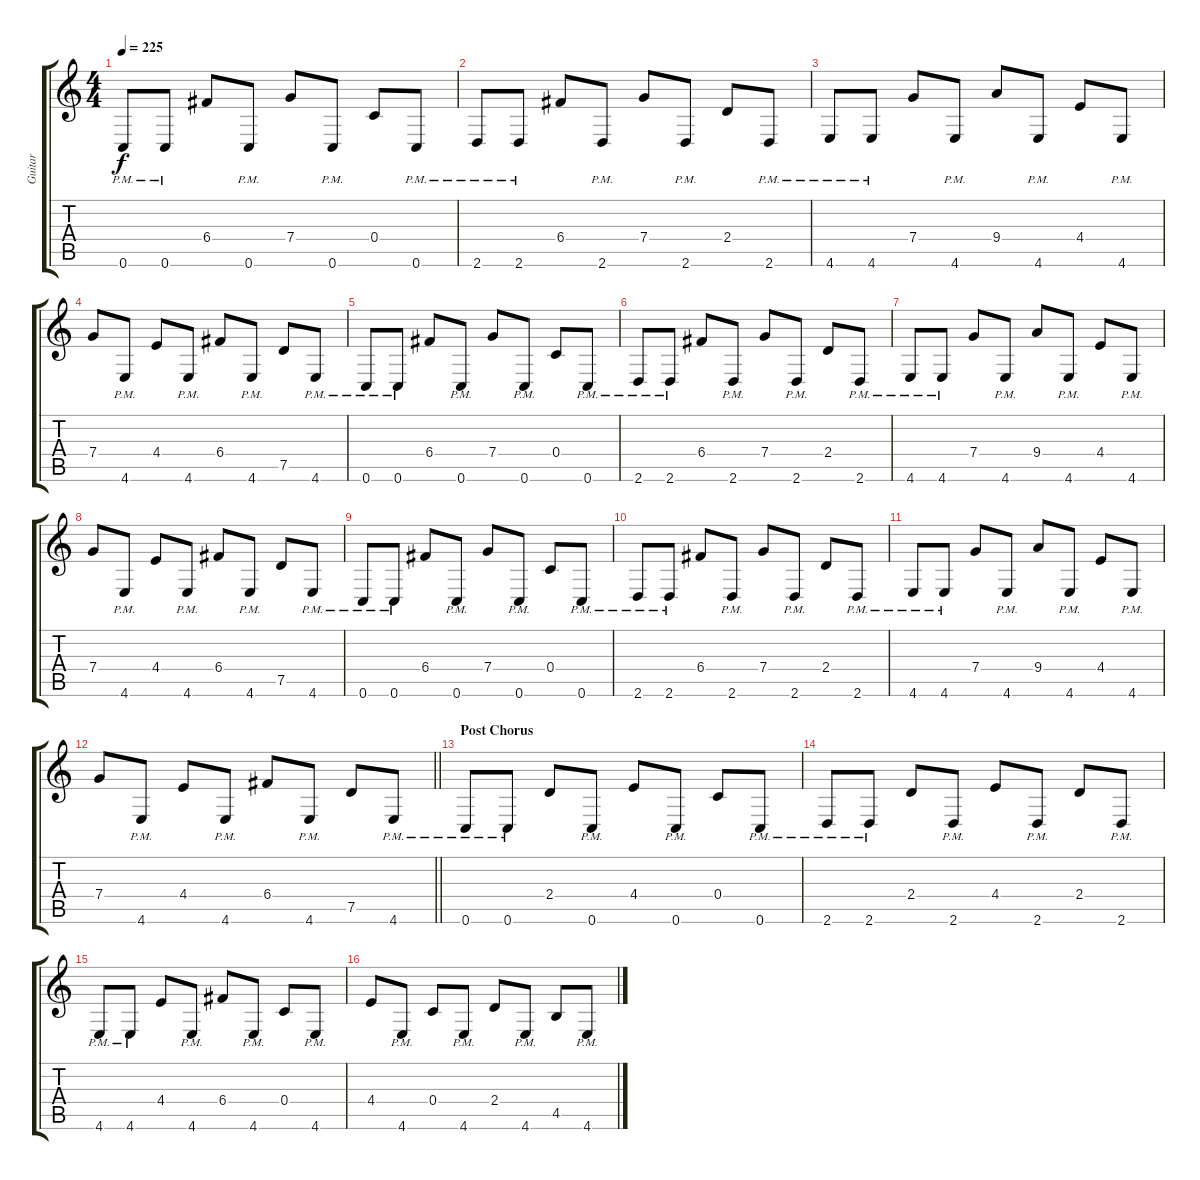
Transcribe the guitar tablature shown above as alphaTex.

\track ("Guitar" "Guitar") {instrument distortionguitar}
\staff {score tabs}
\tuning (D4 A3 F3 C3 G2 C2) {hide}
\ts (4 4)
\tempo 225
\clef g2
\ks c
0.6{pm}.8{dy f} 0.6{pm}.8 6.4.8 0.6{pm}.8 7.4.8 0.6{pm}.8 0.4.8 0.6{pm}.8 |
2.6{pm}.8 2.6{pm}.8 6.4.8 2.6{pm}.8 7.4.8 2.6{pm}.8 2.4.8 2.6{pm}.8 |
4.6{pm}.8 4.6{pm}.8 7.4.8 4.6{pm}.8 9.4.8 4.6{pm}.8 4.4.8 4.6{pm}.8 |
7.4.8 4.6{pm}.8 4.4.8 4.6{pm}.8 6.4.8 4.6{pm}.8 7.5.8 4.6{pm}.8 |
0.6{pm}.8 0.6{pm}.8 6.4.8 0.6{pm}.8 7.4.8 0.6{pm}.8 0.4.8 0.6{pm}.8 |
2.6{pm}.8 2.6{pm}.8 6.4.8 2.6{pm}.8 7.4.8 2.6{pm}.8 2.4.8 2.6{pm}.8 |
4.6{pm}.8 4.6{pm}.8 7.4.8 4.6{pm}.8 9.4.8 4.6{pm}.8 4.4.8 4.6{pm}.8 |
7.4.8 4.6{pm}.8 4.4.8 4.6{pm}.8 6.4.8 4.6{pm}.8 7.5.8 4.6{pm}.8 |
0.6{pm}.8 0.6{pm}.8 6.4.8 0.6{pm}.8 7.4.8 0.6{pm}.8 0.4.8 0.6{pm}.8 |
2.6{pm}.8 2.6{pm}.8 6.4.8 2.6{pm}.8 7.4.8 2.6{pm}.8 2.4.8 2.6{pm}.8 |
4.6{pm}.8 4.6{pm}.8 7.4.8 4.6{pm}.8 9.4.8 4.6{pm}.8 4.4.8 4.6{pm}.8 |
\barLineRight lightlight
7.4.8 4.6{pm}.8 4.4.8 4.6{pm}.8 6.4.8 4.6{pm}.8 7.5.8 4.6{pm}.8 |
\section ("" "Post Chorus")
0.6{pm}.8 0.6{pm}.8 2.4.8 0.6{pm}.8 4.4.8 0.6{pm}.8 0.4.8 0.6{pm}.8 |
2.6{pm}.8 2.6{pm}.8 2.4.8 2.6{pm}.8 4.4.8 2.6{pm}.8 2.4.8 2.6{pm}.8 |
4.6{pm}.8 4.6{pm}.8 4.4.8 4.6{pm}.8 6.4.8 4.6{pm}.8 0.4.8 4.6{pm}.8 |
4.4.8 4.6{pm}.8 0.4.8 4.6{pm}.8 2.4.8 4.6{pm}.8 4.5.8 4.6{pm}.8
